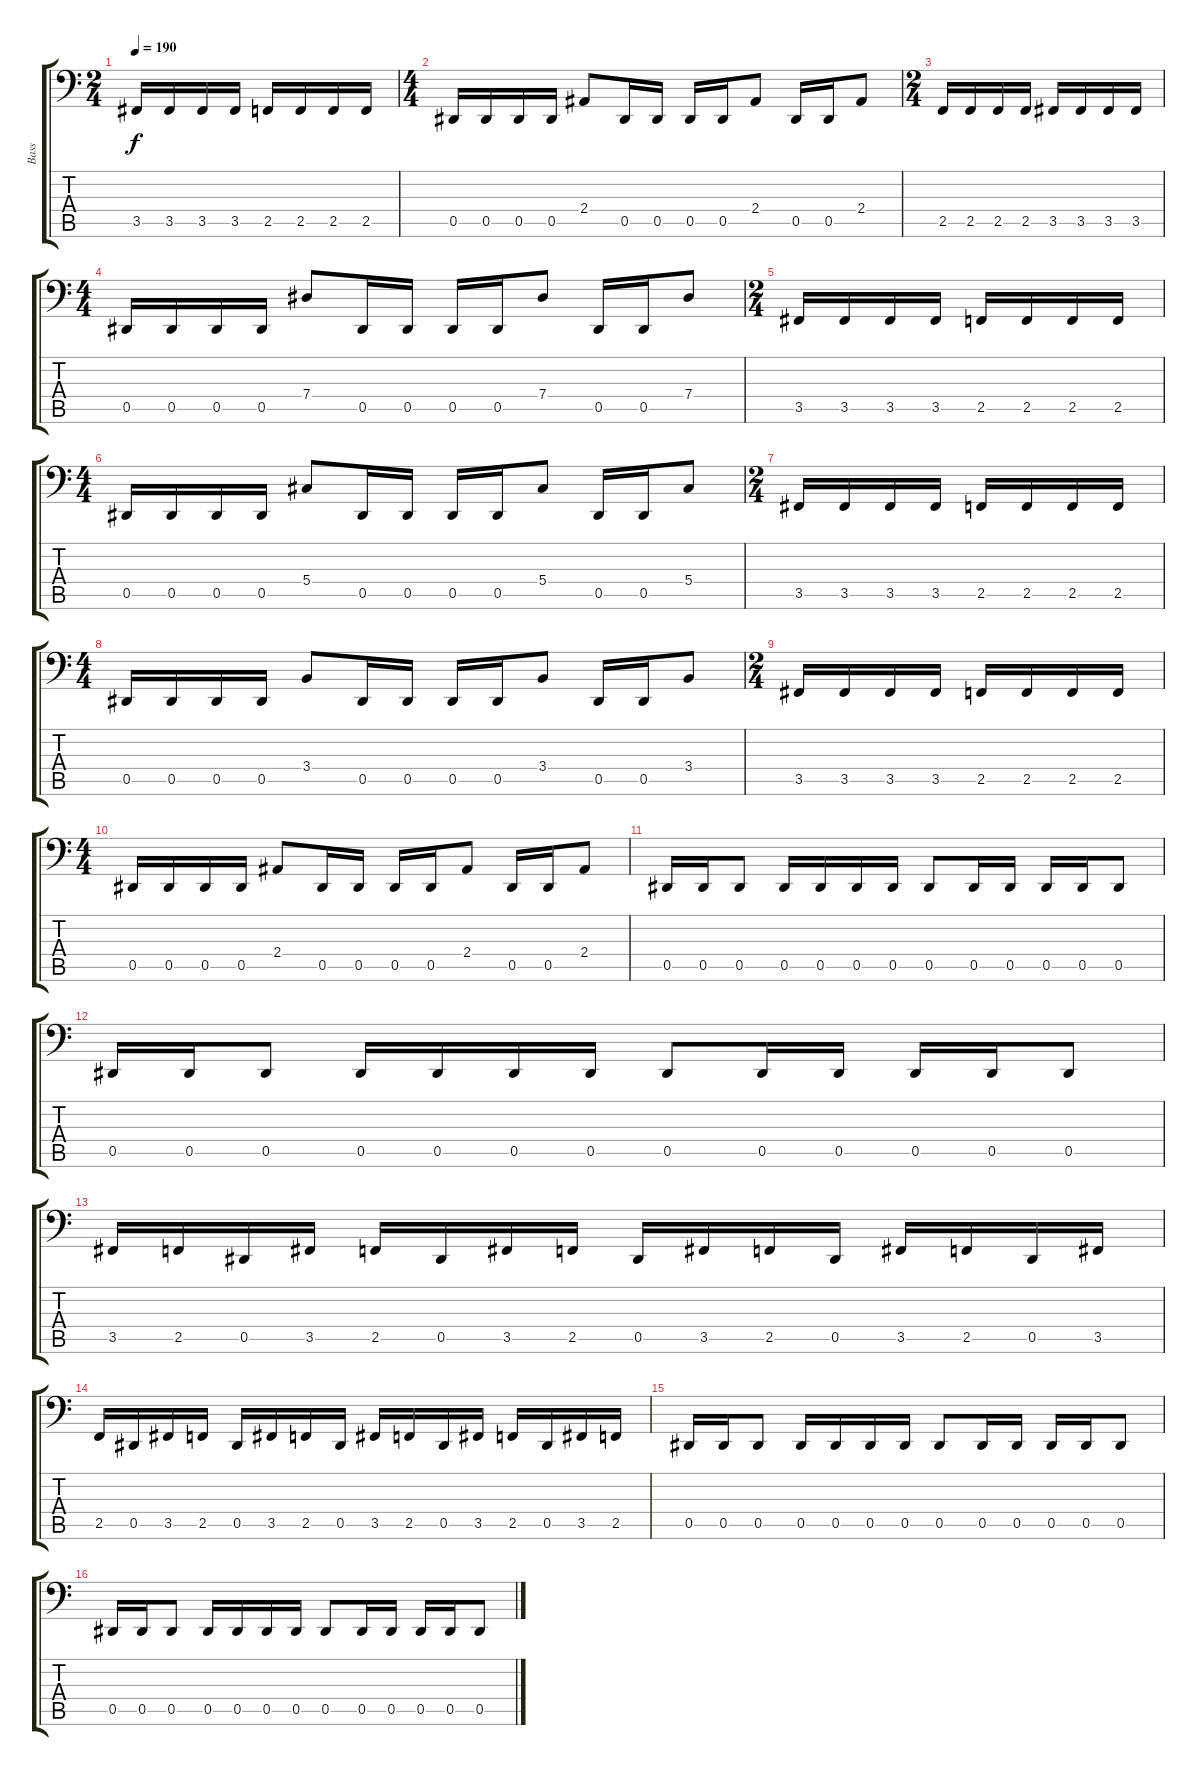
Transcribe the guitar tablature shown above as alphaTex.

\track ("Bass" "Bass") {instrument electricbassfinger}
\staff {score tabs}
\tuning (B2 Gb2 Db2 Ab1 Eb1 Bb0) {hide}
\ts (2 4)
\tempo 190
\clef f4
\ks c
3.5.16{dy f} 3.5.16 3.5.16 3.5.16 2.5.16 2.5.16 2.5.16 2.5.16 |
\ts (4 4)
0.5.16 0.5.16 0.5.16 0.5.16 2.4.8 0.5.16 0.5.16 0.5.16 0.5.16 2.4.8 0.5.16 0.5.16 2.4.8 |
\ts (2 4)
2.5.16 2.5.16 2.5.16 2.5.16 3.5.16 3.5.16 3.5.16 3.5.16 |
\ts (4 4)
0.5.16 0.5.16 0.5.16 0.5.16 7.4.8 0.5.16 0.5.16 0.5.16 0.5.16 7.4.8 0.5.16 0.5.16 7.4.8 |
\ts (2 4)
3.5.16 3.5.16 3.5.16 3.5.16 2.5.16 2.5.16 2.5.16 2.5.16 |
\ts (4 4)
0.5.16 0.5.16 0.5.16 0.5.16 5.4.8 0.5.16 0.5.16 0.5.16 0.5.16 5.4.8 0.5.16 0.5.16 5.4.8 |
\ts (2 4)
3.5.16 3.5.16 3.5.16 3.5.16 2.5.16 2.5.16 2.5.16 2.5.16 |
\ts (4 4)
0.5.16 0.5.16 0.5.16 0.5.16 3.4.8 0.5.16 0.5.16 0.5.16 0.5.16 3.4.8 0.5.16 0.5.16 3.4.8 |
\ts (2 4)
3.5.16 3.5.16 3.5.16 3.5.16 2.5.16 2.5.16 2.5.16 2.5.16 |
\ts (4 4)
0.5.16 0.5.16 0.5.16 0.5.16 2.4.8 0.5.16 0.5.16 0.5.16 0.5.16 2.4.8 0.5.16 0.5.16 2.4.8 |
0.5.16 0.5.16 0.5.8 0.5.16 0.5.16 0.5.16 0.5.16 0.5.8 0.5.16 0.5.16 0.5.16 0.5.16 0.5.8 |
0.5.16 0.5.16 0.5.8 0.5.16 0.5.16 0.5.16 0.5.16 0.5.8 0.5.16 0.5.16 0.5.16 0.5.16 0.5.8 |
3.5.16 2.5.16 0.5.16 3.5.16 2.5.16 0.5.16 3.5.16 2.5.16 0.5.16 3.5.16 2.5.16 0.5.16 3.5.16 2.5.16 0.5.16 3.5.16 |
2.5.16 0.5.16 3.5.16 2.5.16 0.5.16 3.5.16 2.5.16 0.5.16 3.5.16 2.5.16 0.5.16 3.5.16 2.5.16 0.5.16 3.5.16 2.5.16 |
0.5.16 0.5.16 0.5.8 0.5.16 0.5.16 0.5.16 0.5.16 0.5.8 0.5.16 0.5.16 0.5.16 0.5.16 0.5.8 |
0.5.16 0.5.16 0.5.8 0.5.16 0.5.16 0.5.16 0.5.16 0.5.8 0.5.16 0.5.16 0.5.16 0.5.16 0.5.8
